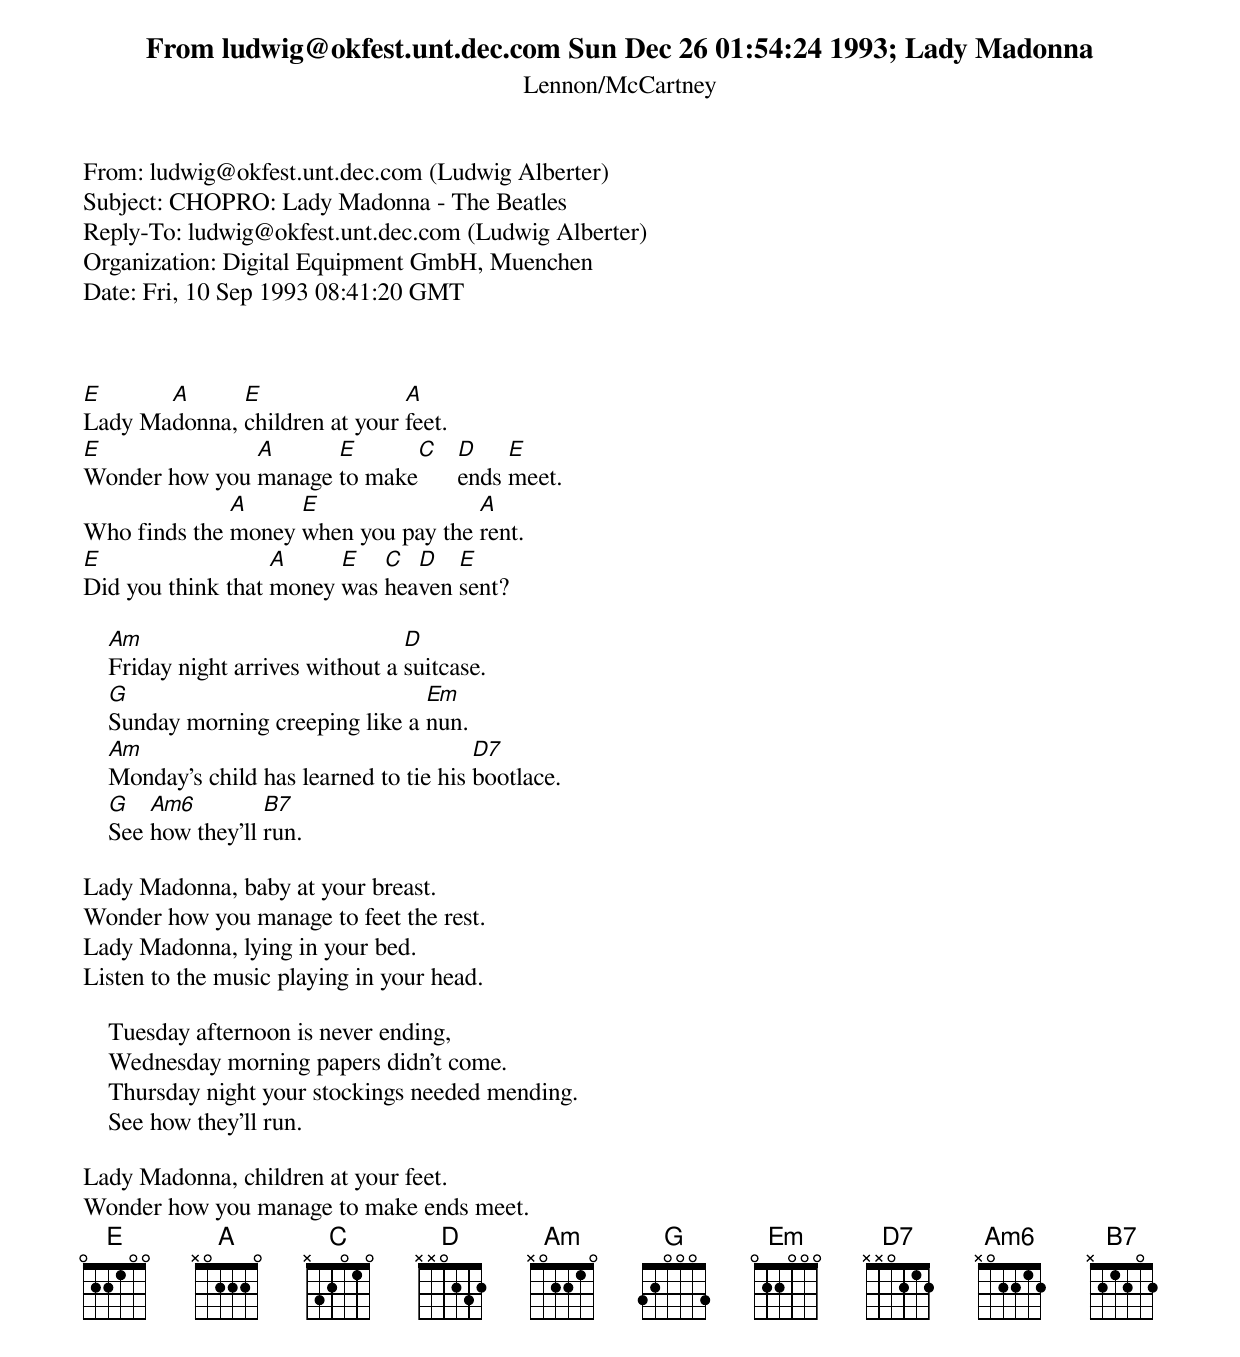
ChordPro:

From ludwig@okfest.unt.dec.com Sun Dec 26 01:54:24 1993
From: ludwig@okfest.unt.dec.com (Ludwig Alberter)
Subject: CHOPRO: Lady Madonna - The Beatles
Reply-To: ludwig@okfest.unt.dec.com (Ludwig Alberter)
Organization: Digital Equipment GmbH, Muenchen
Date: Fri, 10 Sep 1993 08:41:20 GMT


{title:Lady Madonna}
{subtitle:Lennon/McCartney}
{define: Am6  0 0 0 2 0 0 0}

[E]Lady Ma[A]donna, [E]children at your [A]feet.
[E]Wonder how you [A]manage [E]to make[C]   [D]ends [E]meet.
Who finds the [A]money [E]when you pay the [A]rent.
[E]Did you think that [A]money [E]was [C]hea[D]ven [E]sent?

    [Am]Friday night arrives without a [D]suitcase.
    [G]Sunday morning creeping like a [Em]nun.
    [Am]Monday's child has learned to tie his [D7]bootlace.
    [G]See [Am6]how they'll [B7]run.

Lady Madonna, baby at your breast.
Wonder how you manage to feet the rest.
Lady Madonna, lying in your bed.
Listen to the music playing in your head.

    Tuesday afternoon is never ending,
    Wednesday morning papers didn't come.
    Thursday night your stockings needed mending.
    See how they'll run.

Lady Madonna, children at your feet.
Wonder how you manage to make ends meet.
